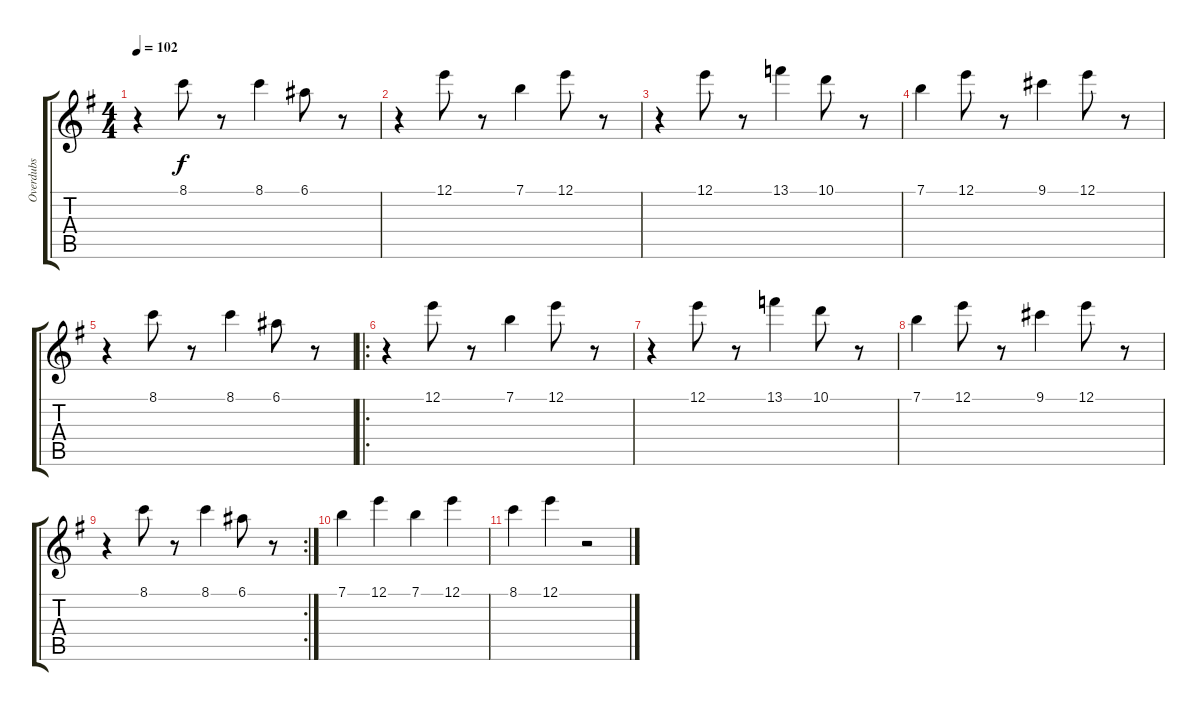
\track ("Overdubs" "Overdubs") {instrument overdrivenguitar}
\staff {score tabs}
\tuning (E4 B3 G3 D3 A2 E2) {hide}
\ts (4 4)
\tempo 102
\clef g2
\ks g
r.4{dy f} 8.1.8 r.8 8.1.4 6.1.8 r.8 |
r.4 12.1.8 r.8 7.1.4 12.1.8 r.8 |
r.4 12.1.8 r.8 13.1.4 10.1.8 r.8 |
7.1.4 12.1.8 r.8 9.1.4 12.1.8 r.8 |
r.4 8.1.8 r.8 8.1.4 6.1.8 r.8 |
\ro
r.4{volume 14 instrument tremolostrings} 12.1.8 r.8 7.1.4 12.1.8 r.8 |
r.4 12.1.8 r.8 13.1.4 10.1.8 r.8 |
7.1.4 12.1.8 r.8 9.1.4 12.1.8 r.8 |
\rc 2
r.4 8.1.8 r.8 8.1.4 6.1.8 r.8 |
7.1.4 12.1.4 7.1.4 12.1.4 |
8.1.4 12.1.4 r.2
